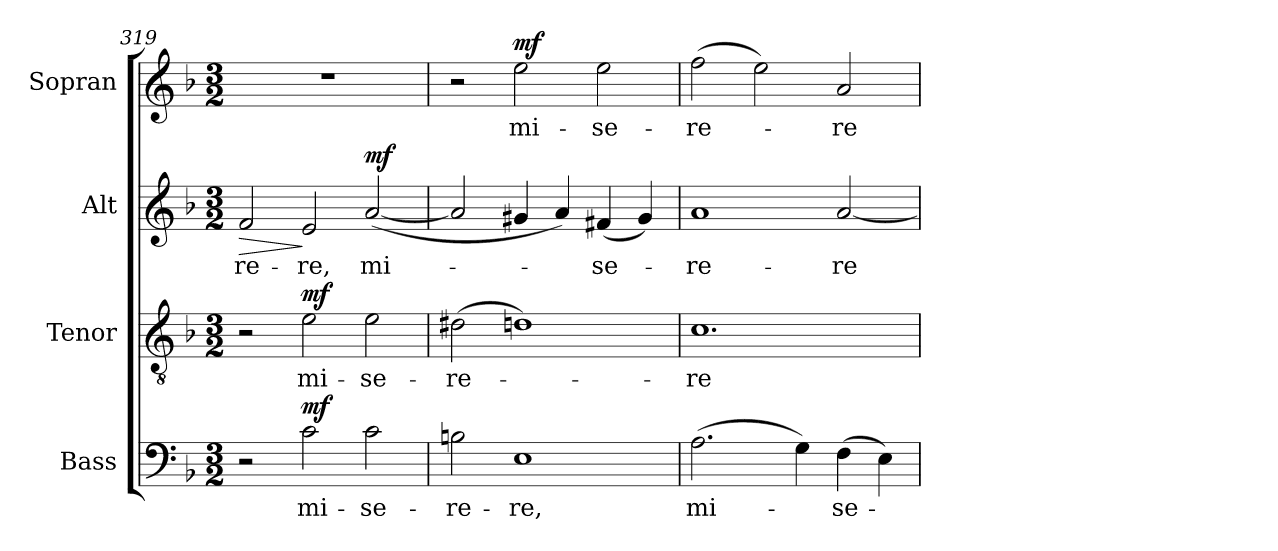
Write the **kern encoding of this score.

**kern	**text	**dynam	**kern	**text	**dynam	**kern	**text	**dynam	**kern	**text	**dynam
*part4	*part4	*part4	*part3	*part3	*part3	*part2	*part2	*part2	*part1	*part1	*part1
*staff4	*staff4	*staff4	*staff3	*staff3	*staff3	*staff2	*staff2	*staff2	*staff1	*staff1	*staff1
*I"Bass	*	*	*I"Tenor	*	*	*I"Alt	*	*	*I"Sopran	*	*
*I'B.	*	*	*I'T.	*	*	*I'A.	*	*	*I'S.	*	*
!!LO:PB:g=z
*clefF4	*	*	*clefGv2	*	*	*clefG2	*	*	*clefG2	*	*
*k[b-]	*	*	*k[b-]	*	*	*k[b-]	*	*	*k[b-]	*	*
*F:	*	*	*F:	*	*	*F:	*	*	*F:	*	*
*M3/2	*	*	*M3/2	*	*	*M3/2	*	*	*M3/2	*	*
=319	=319	=319	=319	=319	=319	=319	=319	=319	=319	=319	=319
!	!	!	!	!	!	!	!LO:LY:b	!LO:HP:b	!	!	!
2r	.	.	2r	.	.	2f/	-re-	>	1.r	.	.
!	!LO:LY:b	!LO:DY:a	!	!LO:LY:b	!LO:DY:a	!	!LO:LY:b	!	!	!	!
2c\	mi-	mf	2e\	mi-	mf	2e/	-re,	]	.	.	.
!	!LO:LY:b	!	!	!LO:LY:b	!	!	!LO:LY:b	!LO:DY:a	!	!	!
2c\	-se-	.	2e\	-se-	.	(<[2a/	mi-	mf	.	.	.
=320	=320	=320	=320	=320	=320	=320	=320	=320	=320	=320	=320
!	!LO:LY:b	!	!	!LO:LY:b	!	!	!	!	!	!	!
2Bn\	-re-	.	(>2d#X\	-re-	.	2a/]	.	.	2r	.	.
!	!LO:LY:b	!	!	!	!	!	!	!	!	!LO:LY:b	!LO:DY:a
1E	-re,	.	1dn)	.	.	4g#X/	.	.	2ee\	mi-	mf
.	.	.	.	.	.	4a/)	.	.	.	.	.
!	!	!	!	!	!	!	!LO:LY:b	!	!	!LO:LY:b	!
.	.	.	.	.	.	(<4f#X/	-se-	.	2ee\	-se-	.
.	.	.	.	.	.	4g#/)	.	.	.	.	.
=321	=321	=321	=321	=321	=321	=321	=321	=321	=321	=321	=321
!	!LO:LY:b	!	!	!LO:LY:b	!	!	!LO:LY:b	!	!	!LO:LY:b	!
(>2.A\	mi-	.	1.c	-re	.	1a	-re-	.	(>2ff\	-re-	.
.	.	.	.	.	.	.	.	.	2ee\)	.	.
4G\)	.	.	.	.	.	.	.	.	.	.	.
!	!LO:LY:b	!	!	!	!	!	!LO:LY:b	!	!	!LO:LY:b	!
(>4F\	-se-	.	.	.	.	[2a/	-re	.	2a/	-re	.
4E\)	.	.	.	.	.	.	.	.	.	.	.
=	=	=	=	=	=	=	=	=	=	=	=
*-	*-	*-	*-	*-	*-	*-	*-	*-	*-	*-	*-
